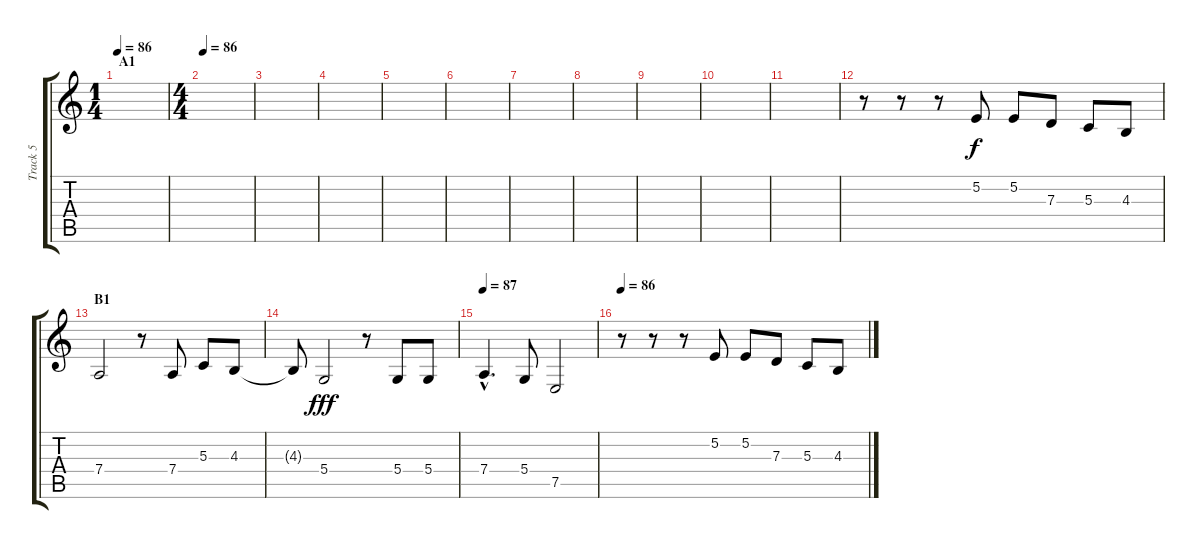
\track ("Track 5" "Track 5") {instrument stringensemble1}
\staff {score tabs}
\tuning (E4 B3 G3 D3 A2 E2) {hide}
\ts (1 4)
\section ("" "A1")
\tempo 86
\tempo 78
\tempo 86
\clef g2
\ks c
|
\ts (4 4)
\tempo 86
|
|
|
|
|
|
|
|
|
|
r.8 r.8 r.8 5.2.8 5.2.8 7.3.8 5.3.8 4.3.8 |
\section ("" "B1")
7.4.2 r.8 7.4.8 5.3.8 4.3.8 |
4.3{t}.8{dy f} 5.4.2{dy fff} r.8 5.4.8 5.4.8 |
\tempo 87
7.4{hac}.4{d} 5.4.8 7.5.2 |
\tempo 86
r.8 r.8 r.8 5.2.8 5.2.8 7.3.8 5.3.8 4.3.8
